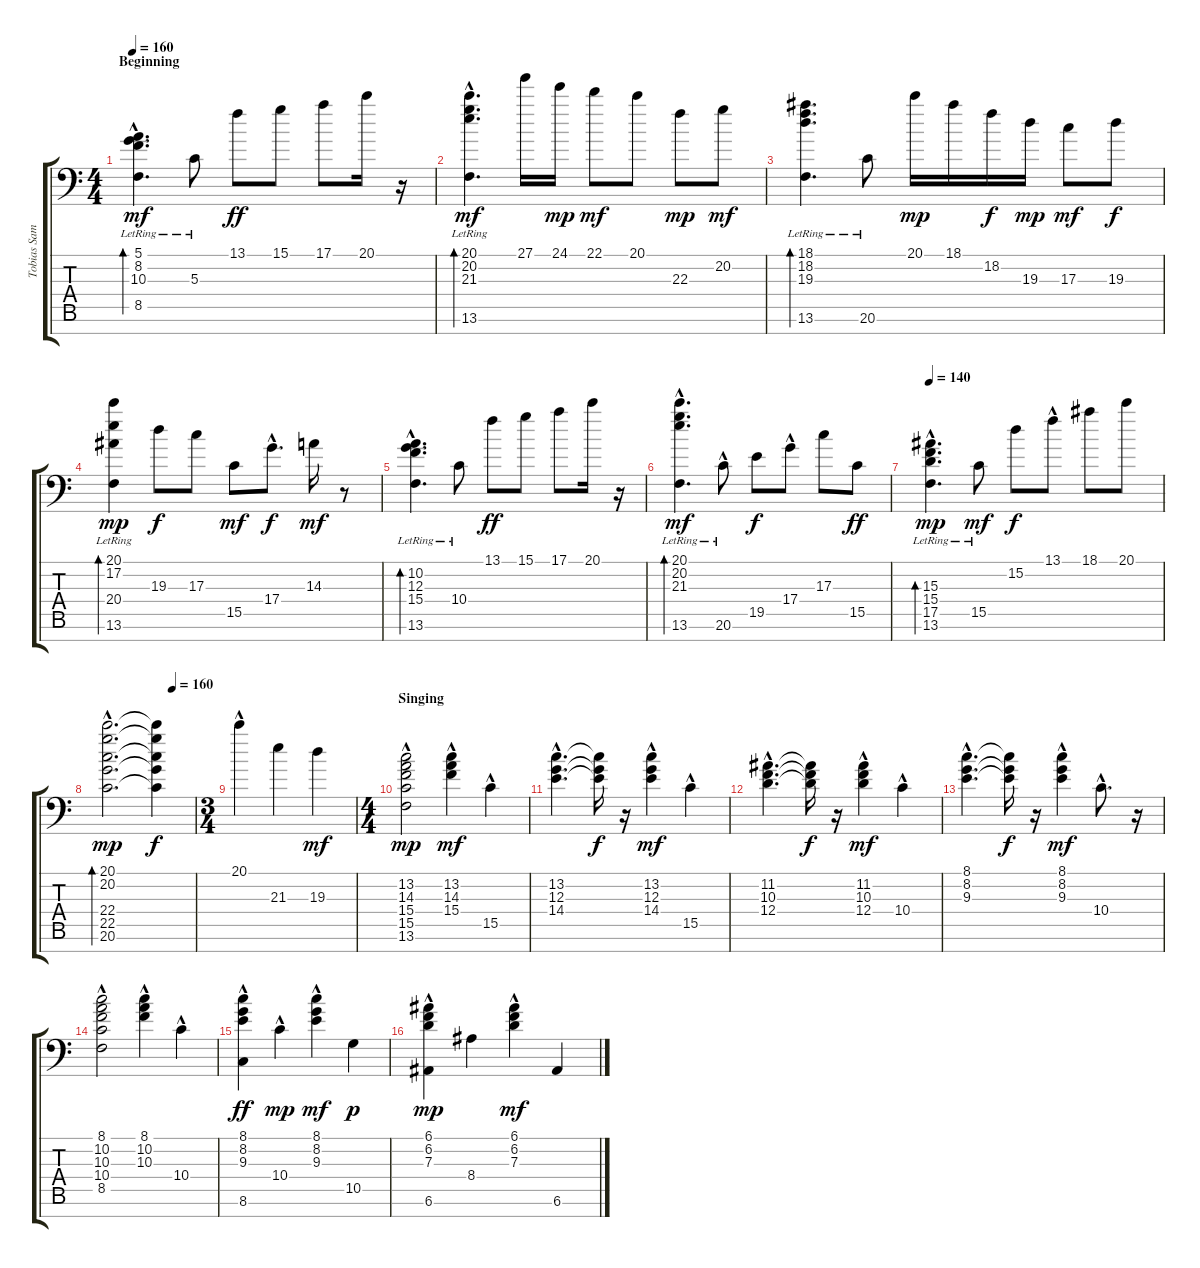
\track ("Tobias Sammet - Piano" "Tobias Sam") {instrument brightacousticpiano}
\staff {score tabs}
\tuning (E4 B3 G3 D3 A2 E2 E1) {hide}
\ts (4 4)
\section ("" "Beginning")
\tempo 160
\clef f4
\ks c
(5.1{hac} 8.2{hac} 10.3{hac} 8.5{hac lr}).4{d bd 240 dy mf instrument brightacousticpiano} 5.3{lr}.8 13.1.8{dy ff} 15.1.8 17.1.8 20.1.16 r.16 |
(20.1{hac} 20.2{hac} 21.3{hac} 13.6{hac lr}).4{d bd 60 dy mf} 27.1.16 24.1.16{dy mp} 22.1.8{dy mf} 20.1.8 22.3.8{dy mp} 20.2.8{dy mf} |
(18.1 18.2 19.3 13.6{lr}).4{d bd 60} 20.6{lr}.8 20.1.16{dy mp} 18.1.16 18.2.16{dy f} 19.3.16{dy mp} 17.3.8{dy mf} 19.3.8{dy f} |
(20.1 17.2 20.4 13.6{lr}).4{bd 60 dy mp} 19.3.8{dy f} 17.3.8 15.5.8{dy mf} 17.4{hac}.8{d dy f} 14.3.16{dy mf} r.8 |
(10.2{hac} 12.3{hac} 15.4{hac} 13.6{hac lr}).4{d bd 240} 10.4{lr}.8 13.1.8{dy ff} 15.1.8 17.1.8 20.1.16 r.16 |
(20.1{hac} 20.2{hac} 21.3{hac} 13.6{hac lr}).4{d bd 60 dy mf} 20.6{hac lr}.8 19.5.8{dy f} 17.4{hac}.8 17.3.8 15.5.8{dy ff} |
\tempo 140
(15.3{hac} 15.4{hac} 17.5{hac} 13.6{lr}).4{d bd 60 dy mp} 15.5{lr}.8{dy mf} 15.2.8{dy f} 13.1{hac}.8 18.1.8 20.1.8 |
\tempo (160 0.75)
(20.1{hac} 20.2{hac} 22.4{hac} 22.5{hac} 20.6{hac}).2{d bd 240 dy mp} (20.1{t} 20.2{t} 22.4{t} 22.5{t} 20.6{t}).4{dy f} |
\ts (3 4)
20.1{hac}.4 21.3.4 19.3.4{dy mf} |
\ts (4 4)
\section ("" "Singing")
(13.2{hac} 14.3{hac} 15.4{hac} 15.5 13.6).2{dy mp} (13.2{hac} 14.3{hac} 15.4{hac}).4{dy mf} 15.5{hac}.4 |
(13.2{hac} 12.3{hac} 14.4{hac}).4{d} (13.2{t} 12.3{t} 14.4{t}).16{dy f} r.16 (13.2{hac} 12.3{hac} 14.4{hac}).4{dy mf} 15.5{hac}.4 |
(11.2{hac} 10.3{hac} 12.4{hac}).4{d} (11.2{t} 10.3{t} 12.4{t}).16{dy f} r.16 (11.2{hac} 10.3{hac} 12.4{hac}).4{dy mf} 10.4{hac}.4 |
(8.1{hac} 8.2{hac} 9.3{hac}).4{d} (8.1{t} 8.2{t} 9.3{t}).16{dy f} r.16 (8.1{hac} 8.2{hac} 9.3{hac}).4{dy mf} 10.4{hac}.8{d} r.16 |
(8.1{hac} 10.2{hac} 10.3{hac} 10.4 8.5).2 (8.1{hac} 10.2{hac} 10.3{hac}).4 10.4{hac}.4 |
(8.1{hac} 8.2{hac} 9.3{hac} 8.6{hac}).4{dy ff} 10.4{hac}.4{dy mp} (8.1{hac} 8.2{hac} 9.3{hac}).4{dy mf} 10.5.4{dy p} |
(6.1{hac} 6.2{hac} 7.3{hac} 6.6).4{dy mp} 8.4.4 (6.1{hac} 6.2{hac} 7.3{hac}).4{dy mf} 6.6.4
